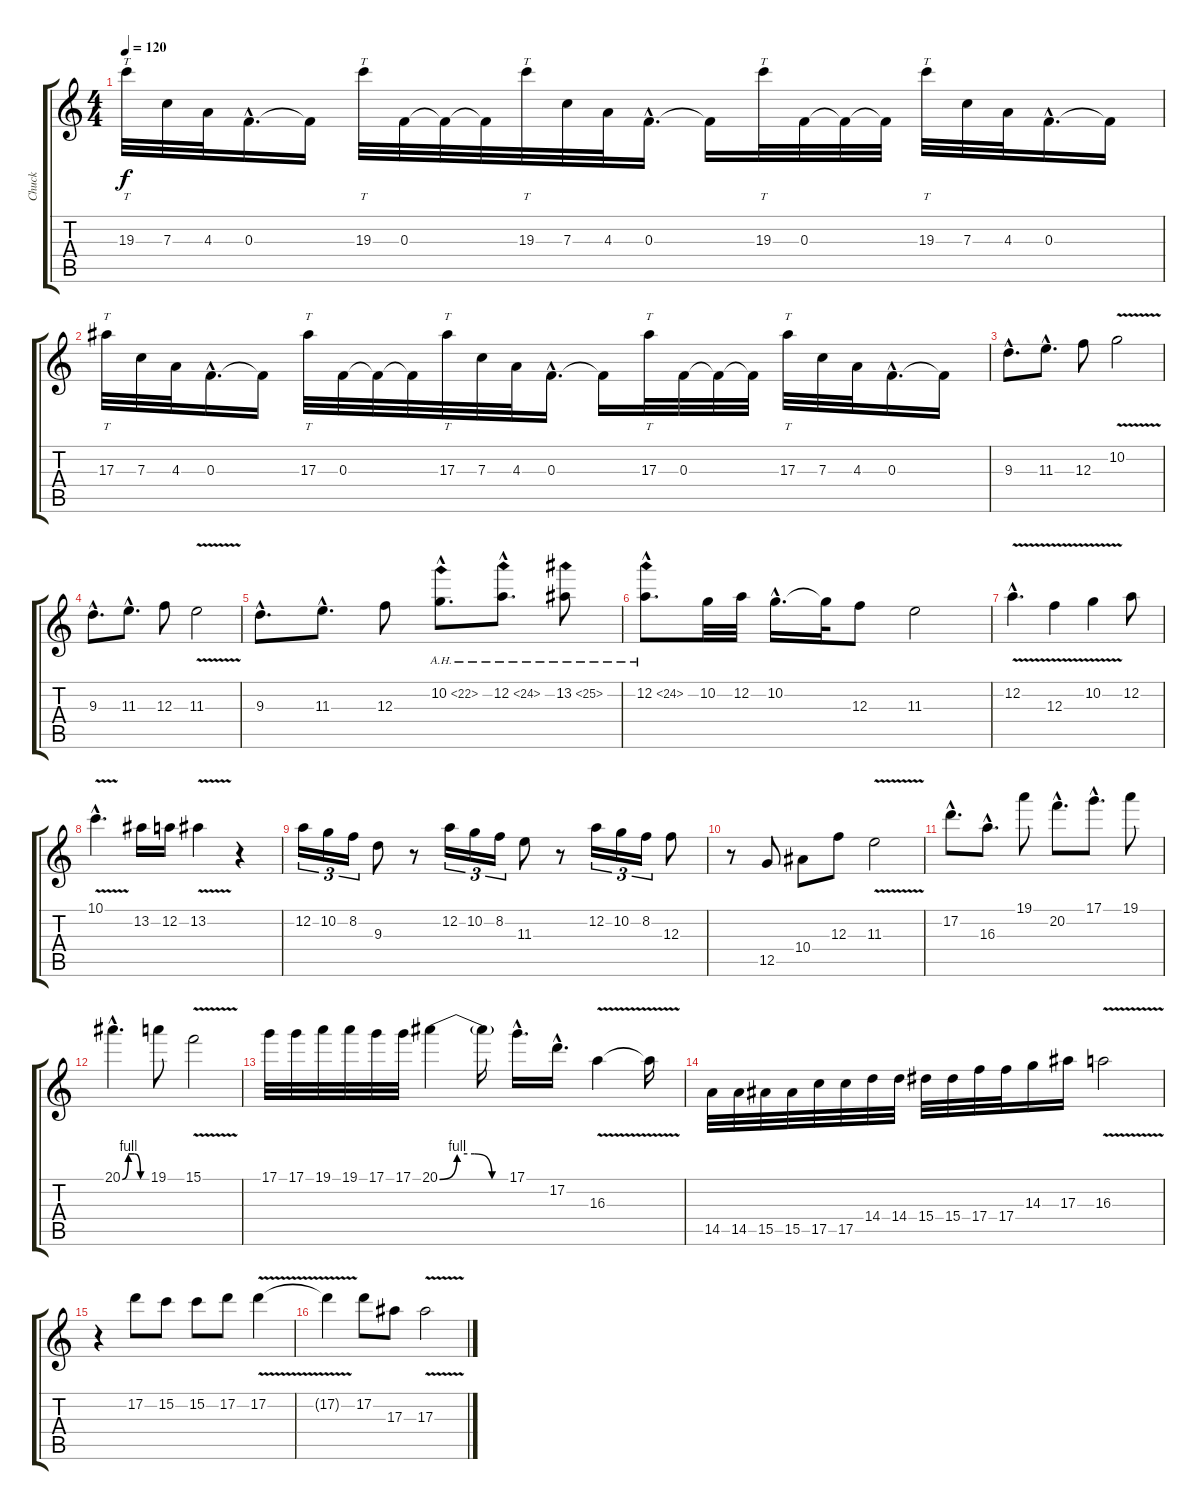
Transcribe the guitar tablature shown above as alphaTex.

\track ("Chuck" "Chuck") {instrument distortionguitar}
\staff {score tabs}
\tuning (D4 A3 F3 C3 G2 D2) {hide}
\ts (4 4)
\tempo 120
\clef g2
\ks c
19.3.32{tt dy f} 7.3.32 4.3.32 0.3{hac}.16{d} 0.3{t}.16 19.3.32{tt} 0.3.32 0.3{t}.32 0.3{t}.32 19.3.32{tt} 7.3.32 4.3.32 0.3{hac}.16{d} 0.3{t}.16 19.3.32{tt} 0.3.32 0.3{t}.32 0.3{t}.32 19.3.32{tt} 7.3.32 4.3.32 0.3{hac}.16{d} 0.3{t}.16 |
17.3.32{tt} 7.3.32 4.3.32 0.3{hac}.16{d} 0.3{t}.16 17.3.32{tt} 0.3.32 0.3{t}.32 0.3{t}.32 17.3.32{tt} 7.3.32 4.3.32 0.3{hac}.16{d} 0.3{t}.16 17.3.32{tt} 0.3.32 0.3{t}.32 0.3{t}.32 17.3.32{tt} 7.3.32 4.3.32 0.3{hac}.16{d} 0.3{t}.16 |
9.3{hac}.8{d} 11.3{hac}.8{d} 12.3.8 10.2{v}.2 |
9.3{hac}.8{d} 11.3{hac}.8{d} 12.3.8 11.3{v}.2 |
9.3{hac}.8{d} 11.3{hac}.8{d} 12.3.8 10.2{ah 12 hac}.8{d} 12.2{ah 12 hac}.8{d} 13.2{ah 12}.8 |
12.2{ah 12 hac}.8{d} 10.2.32 12.2.32 10.2{hac}.16{d} 10.2{t}.32 12.3.8 11.3.2 |
12.2{v hac}.4{d} 12.3{v}.4 10.2{v}.4 12.2.8 |
10.1{v hac}.4{d} 13.2.16 12.2.16 13.2{v}.4 r.4 |
12.2.16{tu (3 2)} 10.2.16{tu (3 2)} 8.2.16{tu (3 2)} 9.3.8 r.8 12.2.16{tu (3 2)} 10.2.16{tu (3 2)} 8.2.16{tu (3 2)} 11.3.8 r.8 12.2.16{tu (3 2)} 10.2.16{tu (3 2)} 8.2.16{tu (3 2)} 12.3.8 |
r.8 12.5.8 10.4.8 12.3.8 11.3{v}.2 |
17.2{hac}.8{d} 16.3{hac}.8{d} 19.1.8 20.2{hac}.8{d} 17.1{hac}.8{d} 19.1.8 |
20.1{be (custom 0 0 15 4 30 4 45 0 60 0) hac}.4{d} 19.1.8 15.1{v}.2 |
17.1.32 17.1.32 19.1.32 19.1.32 17.1.32 17.1.32 20.1{be (custom 0 0 15 4 30 4 45 0 60 0)}.4 20.1{t}.16 17.1{hac}.16{d} 17.2{hac}.16{d} 16.3{v}.4 16.3{v t}.16 |
14.5.32 14.5.32 15.5.32 15.5.32 17.5.32 17.5.32 14.4.32 14.4.32 15.4.32 15.4.32 17.4.32 17.4.32 14.3.16 17.3.16 16.3{v}.2 |
r.4 17.2.8 15.2.8 15.2.8 17.2.8 17.2{v}.4 |
17.2{v t}.4 17.2.8 17.3.8 17.3{v}.2
